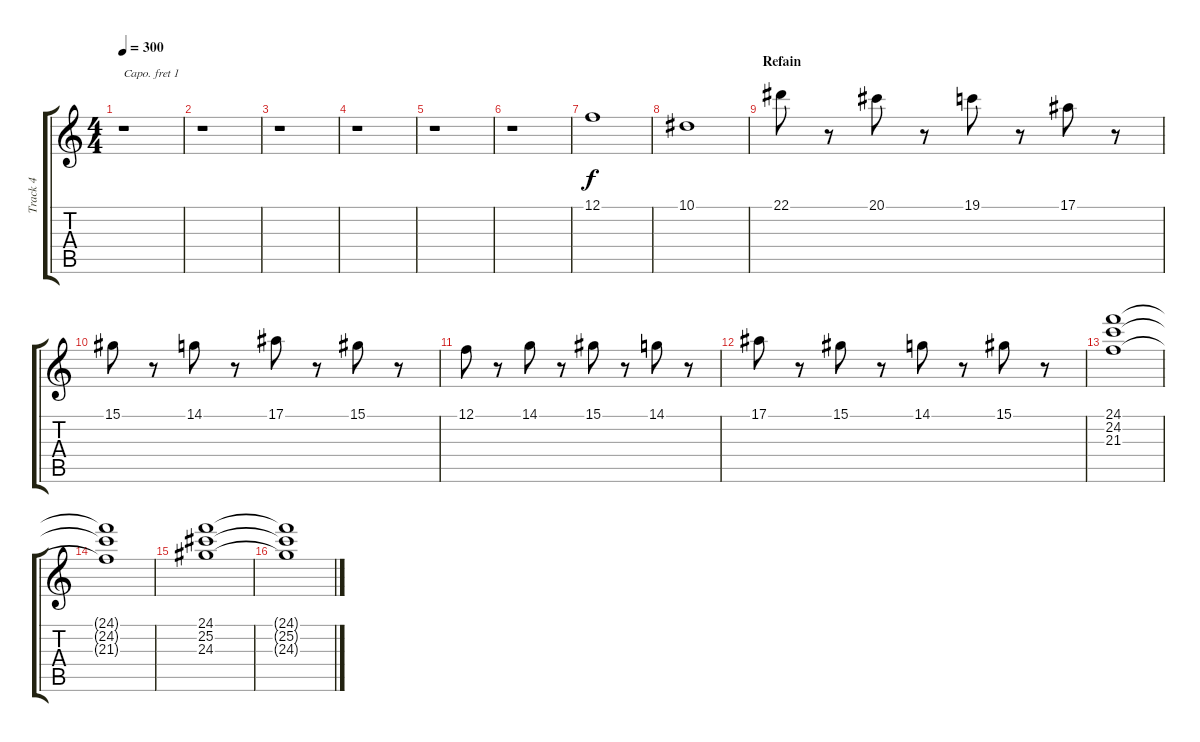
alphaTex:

\track ("Track 4" "Track 4") {instrument synthstrings1}
\staff {score tabs}
\capo 1
\tuning (E4 B3 G3 D3 A2 E2) {hide}
\ts (4 4)
\tempo 300
\clef g2
\ks c
r.1{dy f} |
r.1 |
r.1 |
r.1 |
r.1 |
r.1 |
12.1.1 |
10.1.1 |
\section ("" "Refain")
22.1.8 r.8 20.1.8 r.8 19.1.8 r.8 17.1.8 r.8 |
15.1.8 r.8 14.1.8 r.8 17.1.8 r.8 15.1.8 r.8 |
12.1.8 r.8 14.1.8 r.8 15.1.8 r.8 14.1.8 r.8 |
17.1.8 r.8 15.1.8 r.8 14.1.8 r.8 15.1.8 r.8 |
(24.1 24.2 21.3).1 |
(24.1{t} 24.2{t} 21.3{t}).1 |
(24.1 25.2 24.3).1 |
(24.1{t} 25.2{t} 24.3{t}).1
